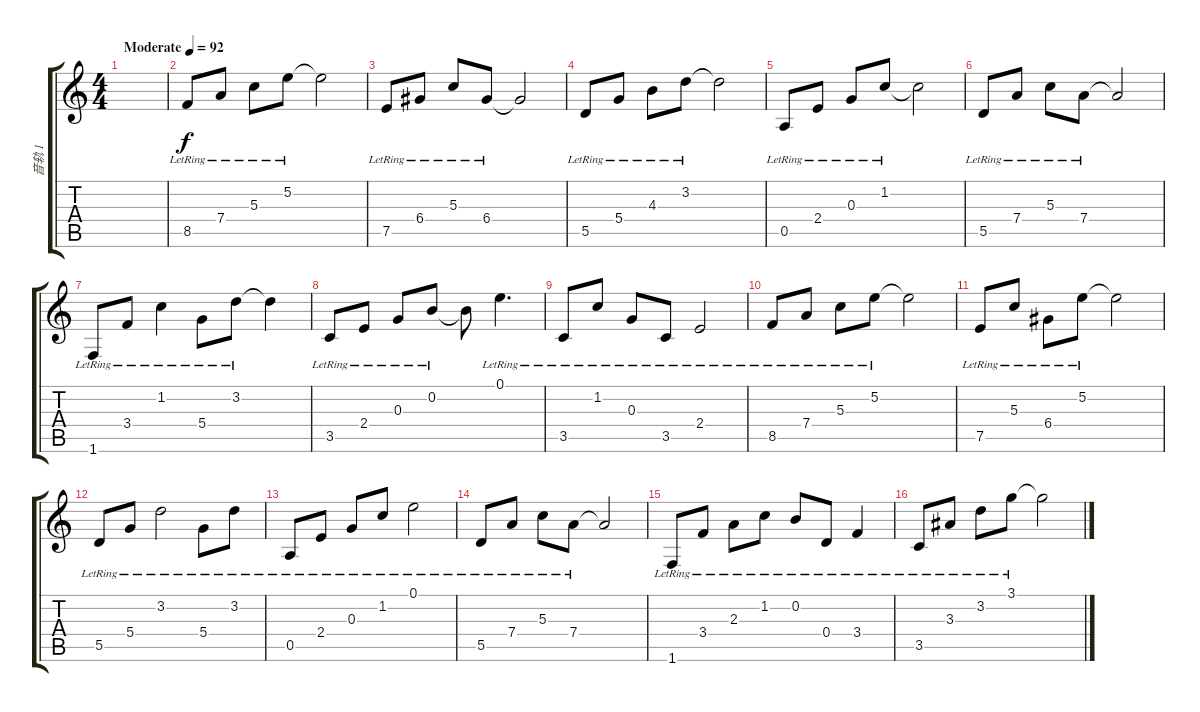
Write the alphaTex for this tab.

\track ("音轨 1" "音轨 1") {instrument acousticguitarnylon}
\staff {score tabs}
\tuning (E4 B3 G3 D3 A2 E2) {hide}
\ts (4 4)
\tempo (92 "Moderate")
\clef g2
\ks c
|
8.5{lr}.8 7.4{lr}.8 5.3{lr}.8 5.2{lr}.8 5.2{t}.2 |
7.5{lr}.8 6.4{lr}.8 5.3{lr}.8 6.4{lr}.8 6.4{t}.2 |
5.5{lr}.8 5.4{lr}.8 4.3{lr}.8 3.2{lr}.8 3.2{t}.2 |
0.5{lr}.8 2.4{lr}.8 0.3{lr}.8 1.2{lr}.8 1.2{t}.2 |
5.5{lr}.8 7.4{lr}.8 5.3{lr}.8 7.4{lr}.8 7.4{t}.2 |
1.6{lr}.8 3.4{lr}.8 1.2{lr}.4 5.4{lr}.8 3.2{lr}.8 3.2{t}.4 |
3.5{lr}.8 2.4{lr}.8 0.3{lr}.8 0.2{lr}.8 0.2{t}.8 0.1{lr}.4{d} |
3.5{lr}.8 1.2{lr}.8 0.3{lr}.8 3.5{lr}.8 2.4{lr}.2 |
8.5{lr}.8 7.4{lr}.8 5.3{lr}.8 5.2{lr}.8 5.2{t}.2 |
7.5{lr}.8 5.3{lr}.8 6.4{lr}.8 5.2{lr}.8 5.2{t}.2 |
5.5{lr}.8 5.4{lr}.8 3.2{lr}.2 5.4{lr}.8 3.2{lr}.8 |
0.5{lr}.8 2.4{lr}.8 0.3{lr}.8 1.2{lr}.8 0.1{lr}.2 |
5.5{lr}.8 7.4{lr}.8 5.3{lr}.8 7.4{lr}.8 7.4{t}.2 |
1.6{lr}.8 3.4{lr}.8 2.3{lr}.8 1.2{lr}.8 0.2{lr}.8 0.4{lr}.8 3.4{lr}.4 |
3.5{lr}.8 3.3{lr}.8 3.2{lr}.8 3.1{lr}.8 3.1{t}.2
